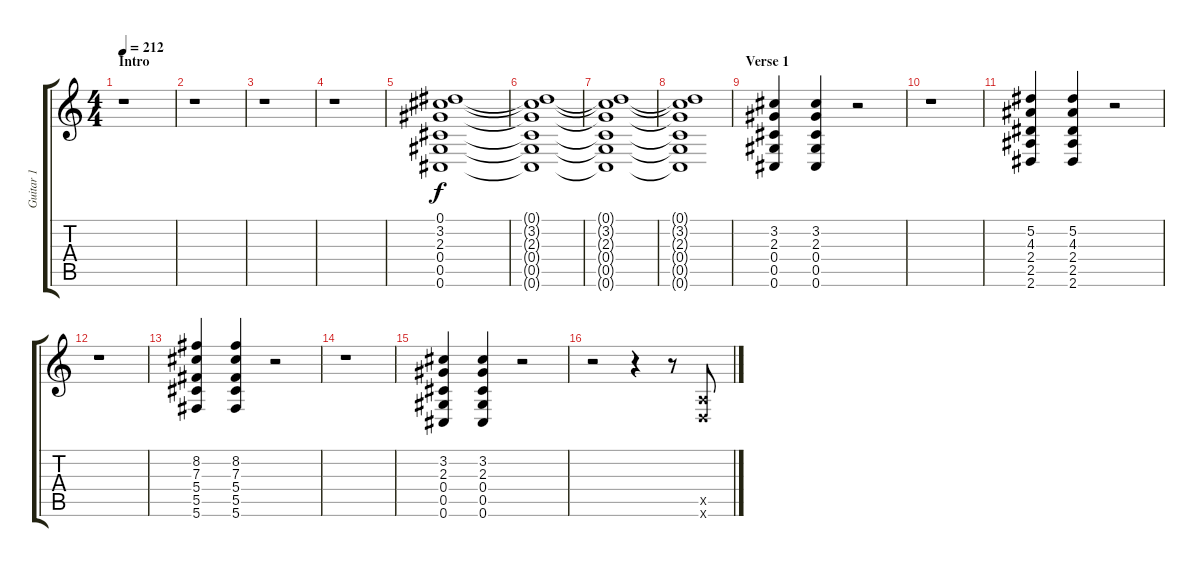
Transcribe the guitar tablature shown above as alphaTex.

\track ("Guitar 1" "Guitar 1") {instrument distortionguitar}
\staff {score tabs}
\tuning (Eb4 Bb3 Gb3 Db3 Ab2 Db2) {hide}
\ts (4 4)
\section ("" "Intro")
\tempo 212
\clef g2
\ks c
r.1{dy f instrument distortionguitar} |
r.1 |
r.1 |
r.1{volume 0} |
(0.1 3.2 2.3 0.4 0.5 0.6).1{volume 7} |
(0.1{t} 3.2{t} 2.3{t} 0.4{t} 0.5{t} 0.6{t}).1 |
(0.1{t} 3.2{t} 2.3{t} 0.4{t} 0.5{t} 0.6{t}).1{volume 14} |
(0.1{t} 3.2{t} 2.3{t} 0.4{t} 0.5{t} 0.6{t}).1 |
\section ("" "Verse 1")
(3.2 2.3 0.4 0.5 0.6).4 (3.2 2.3 0.4 0.5 0.6).4 r.2 |
r.1 |
(5.2 4.3 2.4 2.5 2.6).4 (5.2 4.3 2.4 2.5 2.6).4 r.2 |
r.1 |
(8.2 7.3 5.4 5.5 5.6).4 (8.2 7.3 5.4 5.5 5.6).4 r.2 |
r.1 |
(3.2 2.3 0.4 0.5 0.6).4 (3.2 2.3 0.4 0.5 0.6).4 r.2 |
r.2 r.4 r.8 (1.5{x} 1.6{x}).8
